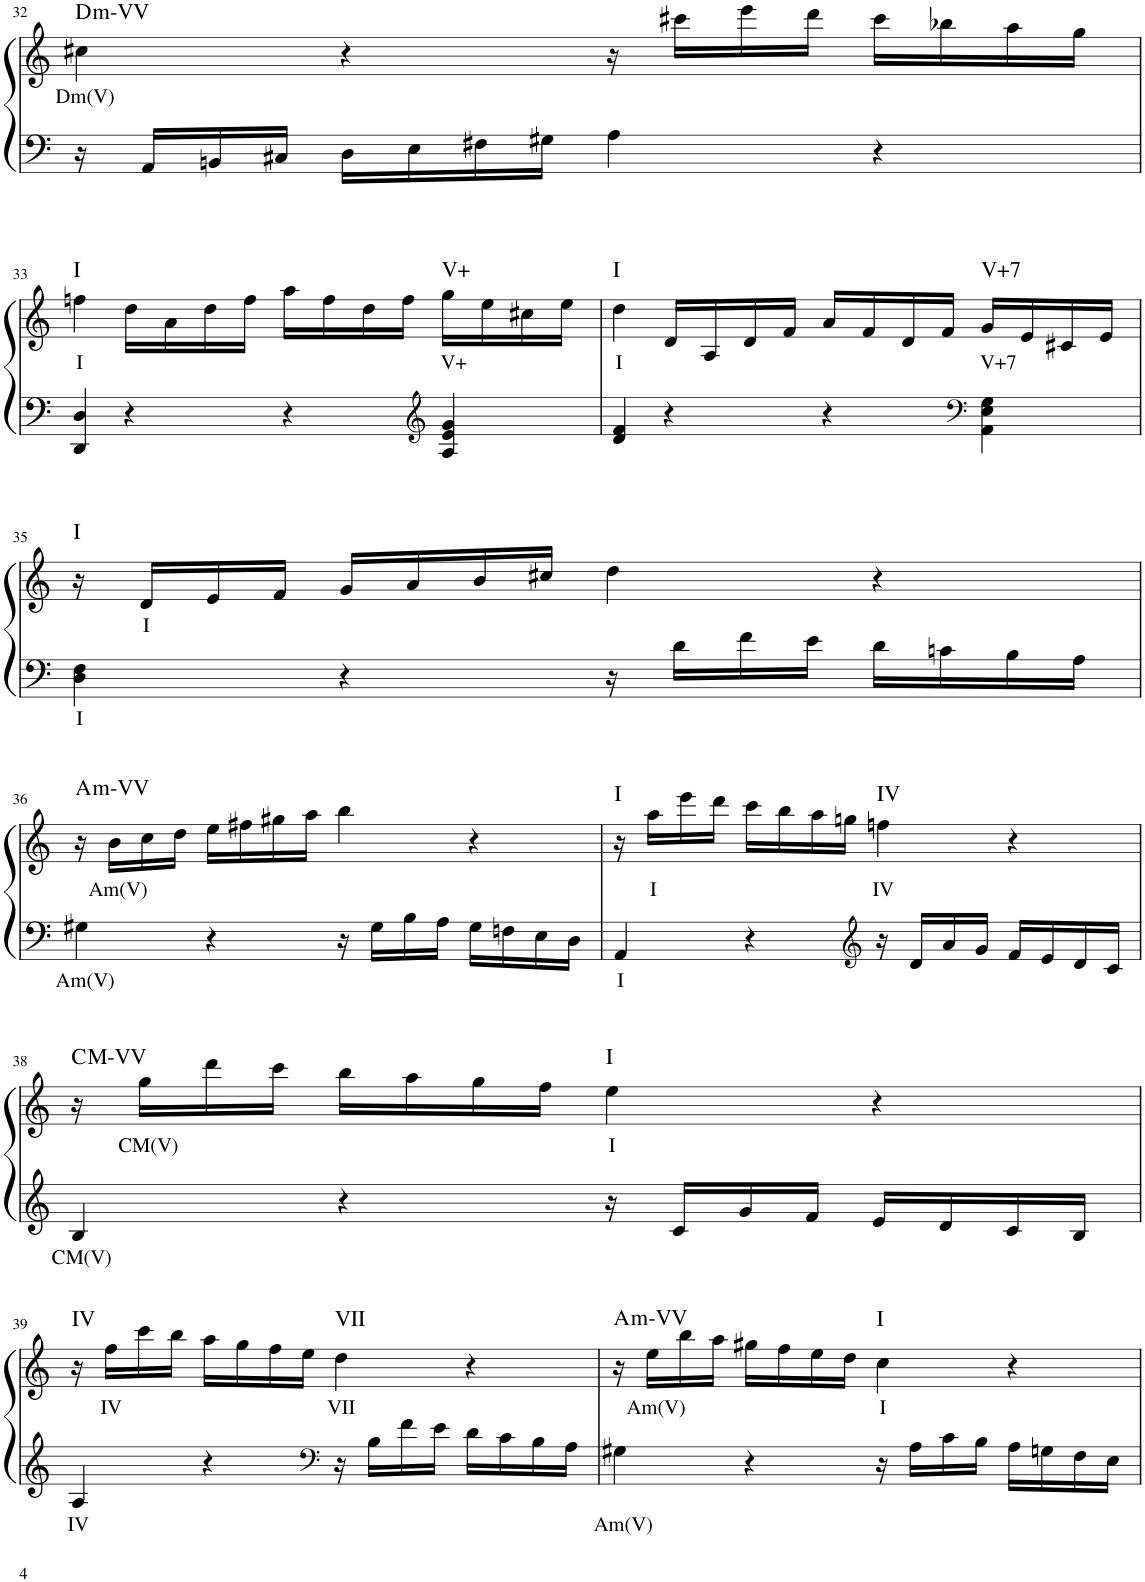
**kern	**text	**kern	**text	**harte
*part1	*part1	*part1	*part1	*part1
*staff2	*staff2	*staff1	*staff1	*
*I"Piano	*	*	*	*
*I'Pno	*	*	*	*
!!LO:PB:g=z
*clefF4	*	*clefG2	*	*
*k[]	*	*k[]	*	*
*M4/4	*	*M4/4	*	*
*met(c)	*	*met(c)	*	*
=32	=32	=32	=32	=32
!	!	!	!LO:LY:b	!LO:H:kt=m
16r	.	4cc#X\	Dm(V)	D:min
16AA/LL	.	.	.	.
16BBn/	.	.	.	.
16C#X/JJ	.	.	.	.
16D\LL	.	4r	.	.
16E\	.	.	.	.
16F#X\	.	.	.	.
16G#X\JJ	.	.	.	.
4A\	.	16r	.	.
.	.	16ccc#X\LL	.	.
.	.	16eee\	.	.
.	.	16ddd\JJ	.	.
4r	.	16ccc#\LL	.	.
.	.	16bb-X\	.	.
.	.	16aa\	.	.
.	.	16gg\JJ	.	.
!!LO:LB:g=z
=33	=33	=33	=33	=33
!	!	!	!LO:LY:b	!LO:H:kt=I
4DD/ 4D/	.	4ffn\	I	N
4r	.	16dd\LL	.	.
.	.	16a\	.	.
.	.	16dd\	.	.
.	.	16ff\JJ	.	.
4r	.	16aa\LL	.	.
.	.	16ff\	.	.
.	.	16dd\	.	.
.	.	16ff\JJ	.	.
*clefG2	*	*	*	*
!	!	!	!LO:LY:b	!LO:H:kt=V+
4A/ 4e/ 4g/	.	16gg\LL	V+	N
.	.	16ee\	.	.
.	.	16cc#X\	.	.
.	.	16ee\JJ	.	.
=34	=34	=34	=34	=34
!	!	!	!LO:LY:b	!LO:H:kt=I
4d/ 4f/	.	4dd\	I	N
4r	.	16d/LL	.	.
.	.	16A/	.	.
.	.	16d/	.	.
.	.	16f/JJ	.	.
4r	.	16a/LL	.	.
.	.	16f/	.	.
.	.	16d/	.	.
.	.	16f/JJ	.	.
*clefF4	*	*	*	*
!	!	!	!LO:LY:b	!LO:H:kt=V+7
4AA\ 4E\ 4G\	.	16g/LL	V+7	N
.	.	16e/	.	.
.	.	16c#X/	.	.
.	.	16e/JJ	.	.
!!LO:LB:g=z
=35	=35	=35	=35	=35
!	!LO:LY:b	!	!	!LO:H:kt=I
4D\ 4F\	I	16r	.	N
!	!	!	!LO:LY:b	!
.	.	16d/LL	I	.
.	.	16e/	.	.
.	.	16f/JJ	.	.
4r	.	16g/LL	.	.
.	.	16a/	.	.
.	.	16b/	.	.
.	.	16cc#X/JJ	.	.
16r	.	4dd\	.	.
16d\LL	.	.	.	.
16f\	.	.	.	.
16e\JJ	.	.	.	.
16d\LL	.	4r	.	.
16cn\	.	.	.	.
16B\	.	.	.	.
16A\JJ	.	.	.	.
!!LO:LB:g=z
=36	=36	=36	=36	=36
!	!LO:LY:b	!	!	!LO:H:kt=m
4G#X\	Am(V)	16r	.	A:min
!	!	!	!LO:LY:b	!
.	.	16b\LL	Am(V)	.
.	.	16cc\	.	.
.	.	16dd\JJ	.	.
4r	.	16ee\LL	.	.
.	.	16ff#X\	.	.
.	.	16gg#X\	.	.
.	.	16aa\JJ	.	.
16r	.	4bb\	.	.
16G#\LL	.	.	.	.
16B\	.	.	.	.
16A\JJ	.	.	.	.
16G#\LL	.	4r	.	.
16Fn\	.	.	.	.
16E\	.	.	.	.
16D\JJ	.	.	.	.
=37	=37	=37	=37	=37
!	!LO:LY:b	!	!	!LO:H:kt=I
4AA/	I	16r	.	N
!	!	!	!LO:LY:b	!
.	.	16aa\LL	I	.
.	.	16eee\	.	.
.	.	16ddd\JJ	.	.
4r	.	16ccc\LL	.	.
.	.	16bb\	.	.
.	.	16aa\	.	.
.	.	16ggn\JJ	.	.
*clefG2	*	*	*	*
!	!	!	!LO:LY:b	!LO:H:kt=IV
16r	.	4ffn\	IV	N
16d/LL	.	.	.	.
16a/	.	.	.	.
16g/JJ	.	.	.	.
16f/LL	.	4r	.	.
16e/	.	.	.	.
16d/	.	.	.	.
16c/JJ	.	.	.	.
!!LO:LB:g=z
=38	=38	=38	=38	=38
!	!LO:LY:b	!	!	!LO:H:kt=M
4B/	CM(V)	16r	.	C:maj
!	!	!	!LO:LY:b	!
.	.	16gg\LL	CM(V)	.
.	.	16ddd\	.	.
.	.	16ccc\JJ	.	.
4r	.	16bb\LL	.	.
.	.	16aa\	.	.
.	.	16gg\	.	.
.	.	16ff\JJ	.	.
!	!	!	!LO:LY:b	!LO:H:kt=I
16r	.	4ee\	I	N
16c/LL	.	.	.	.
16g/	.	.	.	.
16f/JJ	.	.	.	.
16e/LL	.	4r	.	.
16d/	.	.	.	.
16c/	.	.	.	.
16B/JJ	.	.	.	.
!!LO:LB:g=z
=39	=39	=39	=39	=39
!	!LO:LY:b	!	!	!LO:H:kt=IV
4A/	IV	16r	.	N
!	!	!	!LO:LY:b	!
.	.	16ff\LL	IV	.
.	.	16ccc\	.	.
.	.	16bb\JJ	.	.
4r	.	16aa\LL	.	.
.	.	16gg\	.	.
.	.	16ff\	.	.
.	.	16ee\JJ	.	.
*clefF4	*	*	*	*
!	!	!	!LO:LY:b	!LO:H:kt=VII
16r	.	4dd\	VII	N
16B\LL	.	.	.	.
16f\	.	.	.	.
16e\JJ	.	.	.	.
16d\LL	.	4r	.	.
16c\	.	.	.	.
16B\	.	.	.	.
16A\JJ	.	.	.	.
=40	=40	=40	=40	=40
!	!LO:LY:b	!	!	!LO:H:kt=m
4G#X\	Am(V)	16r	.	A:min
!	!	!	!LO:LY:b	!
.	.	16ee\LL	Am(V)	.
.	.	16bb\	.	.
.	.	16aa\JJ	.	.
4r	.	16gg#X\LL	.	.
.	.	16ff\	.	.
.	.	16ee\	.	.
.	.	16dd\JJ	.	.
!	!	!	!LO:LY:b	!LO:H:kt=I
16r	.	4cc\	I	N
16A\LL	.	.	.	.
16c\	.	.	.	.
16B\JJ	.	.	.	.
16A\LL	.	4r	.	.
16Gn\	.	.	.	.
16F\	.	.	.	.
16E\JJ	.	.	.	.
=	=	=	=	=
*-	*-	*-	*-	*-
